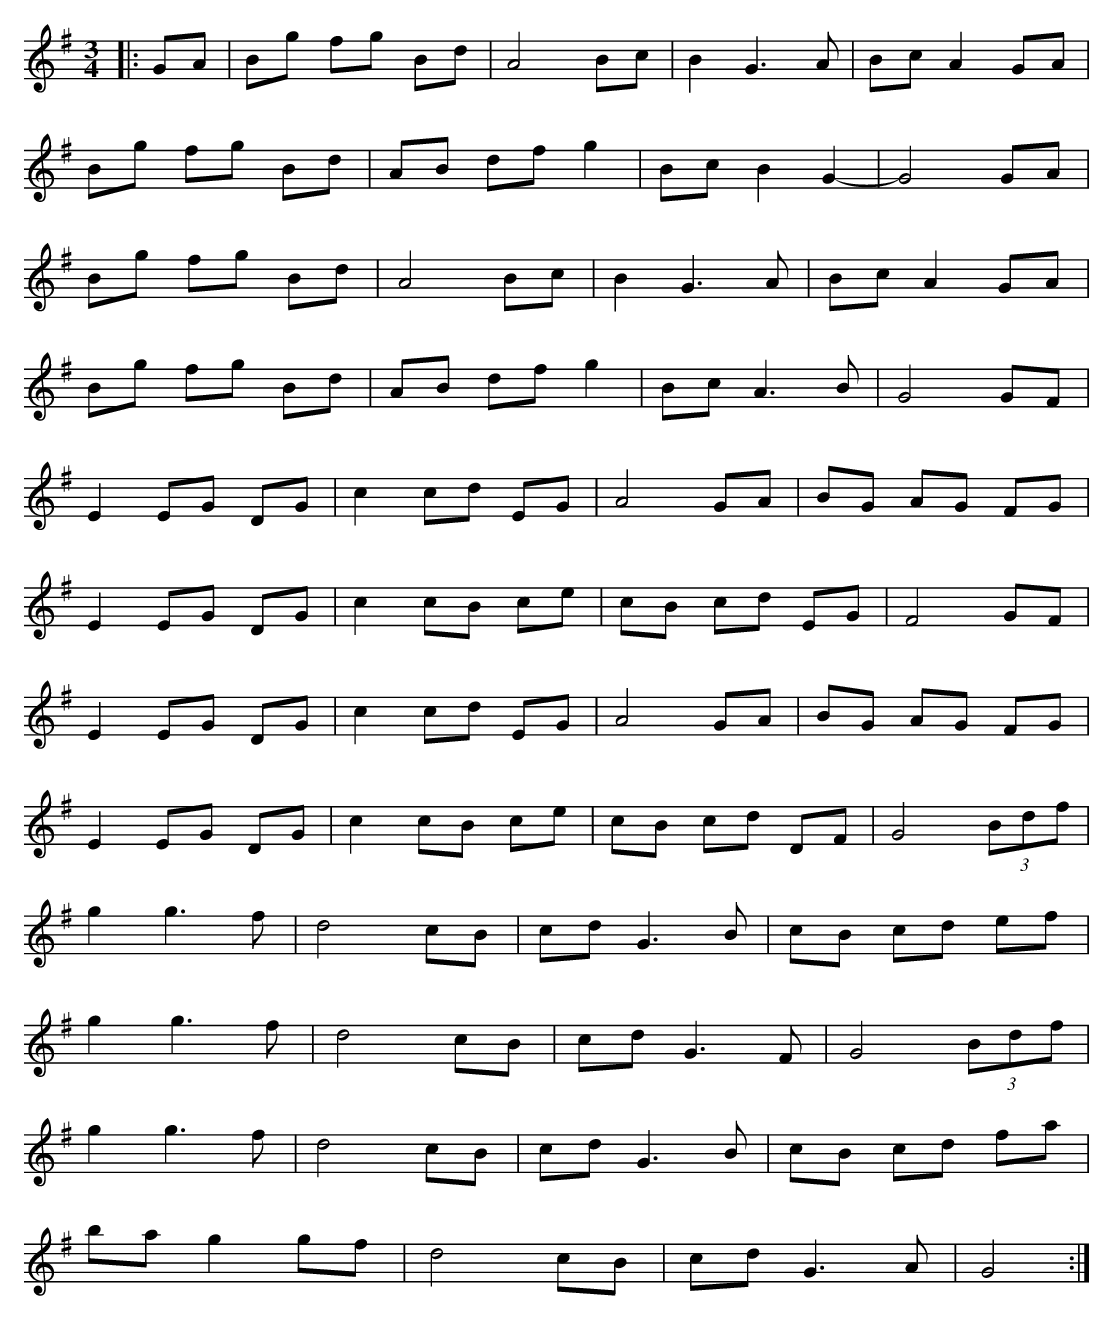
X:1
M:3/4
K:G
|:GA|Bg fg Bd|A4Bc|B2G3A|BcA2GA|
Bg fg Bd|AB df g2|Bc B2 G2-|G4GA|
Bg fg Bd|A4Bc|B2G3A|BcA2GA|
Bg fg Bd|AB df g2|BcA3B|G4GF|
E2 EG DG|c2 cd EG|A4GA|BG AG FG|
E2 EG DG|c2 cB ce|cB cd EG|F4 GF|
E2 EG DG|c2 cd EG|A4GA|BG AG FG|
E2 EG DG|c2 cB ce|cB cd DF|G4 (3Bdf|
g2 g3 f|d4cB|cdG3B|cB cd ef|
g2 g3 f|d4cB|cdG3F|G4 (3Bdf|
g2 g3 f|d4cB|cdG3B|cB cd fa|
ba g2 gf|d4cB|cdG3A|G4:|
